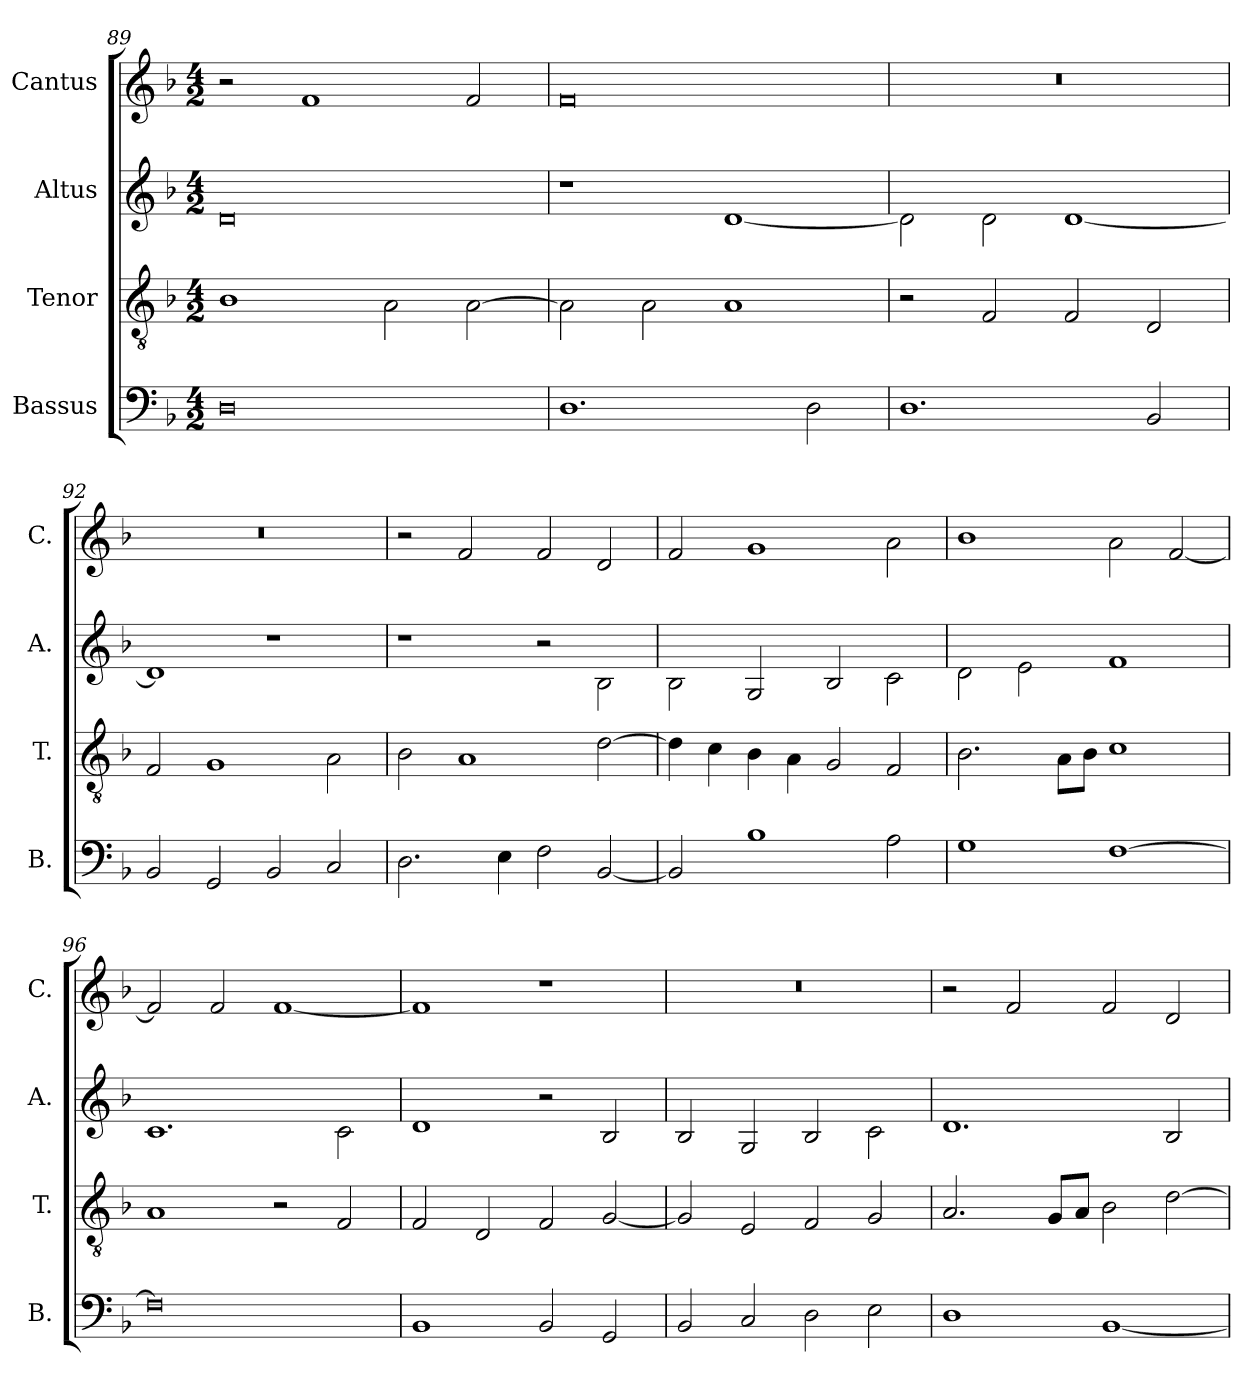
**kern	**kern	**kern	**kern
*part4	*part3	*part2	*part1
*staff4	*staff3	*staff2	*staff1
*I"Bassus	*I"Tenor	*I"Altus	*I"Cantus
*I'B.	*I'T.	*I'A.	*I'C.
*clefF4	*clefGv2	*clefG2	*clefG2
*k[b-]	*k[b-]	*k[b-]	*k[b-]
*M4/2	*M4/2	*M4/2	*M4/2
=89	=89	=89	=89
0D	1B-	0d	2r
.	.	.	1f
.	2A\	.	.
.	[2A\	.	2f/
=90	=90	=90	=90
1.D	2A\]	1r	0f
.	2A\	.	.
.	1A	[1d	.
2D\	.	.	.
=91	=91	=91	=91
1.D	2r	2d\]	0r
.	2F/	2d\	.
.	2F/	[1d	.
2BB-/	2D/	.	.
=92	=92	=92	=92
2BB-/	2F/	1d]	0r
2GG/	1G	.	.
2BB-/	.	1r	.
2C/	2A\	.	.
!!LO:LB:g=z
=93	=93	=93	=93
2.D\	2B-\	1r	2r
.	1A	.	2f/
4E\	.	.	.
2F\	.	2r	2f/
[2BB-/	[2d\	2B-\	2d/
=94	=94	=94	=94
2BB-/]	4d\]	2B-\	2f/
.	4c\	.	.
1B-	4B-\	2G/	1g
.	4A\	.	.
.	2G/	2B-/	.
2A\	2F/	2c\	2a\
=95	=95	=95	=95
1G	2.B-\	2d\	1b-
.	.	2e\	.
.	8A\L	.	.
.	8B-\J	.	.
[1F	1c	1f	2a\
.	.	.	[2f/
=96	=96	=96	=96
0F]	1A	1.c	2f/]
.	.	.	2f/
.	2r	.	[1f
.	2F/	2c\	.
=97	=97	=97	=97
1BB-	2F/	1d	1f]
.	2D/	.	.
2BB-/	2F/	2r	1r
2GG/	[2G/	2B-/	.
=98	=98	=98	=98
2BB-/	2G/]	2B-/	0r
2C/	2E/	2G/	.
2D\	2F/	2B-/	.
2E\	2G/	2c\	.
!!LO:PB:g=z
=99	=99	=99	=99
1D	2.A/	1.d	2r
.	.	.	2f/
.	8G/L	.	.
.	8A/J	.	.
[1BB-	2B-\	.	2f/
.	[2d\	2B-/	2d/
=	=	=	=
*-	*-	*-	*-
